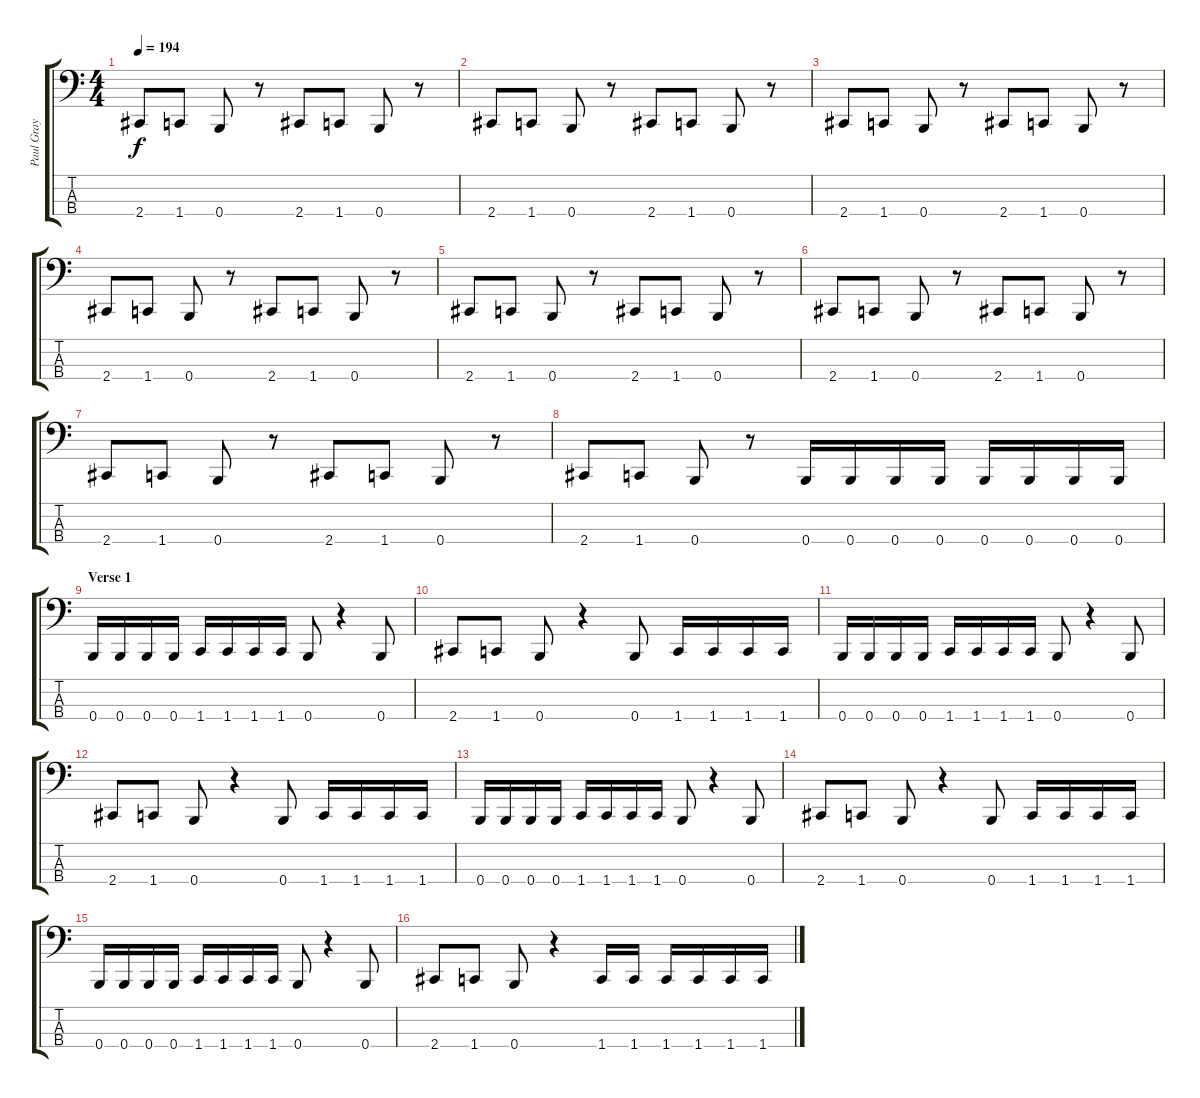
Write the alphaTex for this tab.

\track ("Paul Gray" "Paul Gray") {instrument electricbasspick}
\staff {score tabs}
\tuning (E2 B1 Gb1 B0) {hide}
\ts (4 4)
\tempo 194
\clef f4
\ks c
2.4.8{dy f} 1.4.8 0.4.8 r.8 2.4.8 1.4.8 0.4.8 r.8 |
2.4.8 1.4.8 0.4.8 r.8 2.4.8 1.4.8 0.4.8 r.8 |
2.4.8 1.4.8 0.4.8 r.8 2.4.8 1.4.8 0.4.8 r.8 |
2.4.8 1.4.8 0.4.8 r.8 2.4.8 1.4.8 0.4.8 r.8 |
2.4.8 1.4.8 0.4.8 r.8 2.4.8 1.4.8 0.4.8 r.8 |
2.4.8 1.4.8 0.4.8 r.8 2.4.8 1.4.8 0.4.8 r.8 |
2.4.8 1.4.8 0.4.8 r.8 2.4.8 1.4.8 0.4.8 r.8 |
2.4.8 1.4.8 0.4.8 r.8 0.4.16 0.4.16 0.4.16 0.4.16 0.4.16 0.4.16 0.4.16 0.4.16 |
\section ("" "Verse 1")
0.4.16 0.4.16 0.4.16 0.4.16 1.4.16 1.4.16 1.4.16 1.4.16 0.4.8 r.4 0.4.8 |
2.4.8 1.4.8 0.4.8 r.4 0.4.8 1.4.16 1.4.16 1.4.16 1.4.16 |
0.4.16 0.4.16 0.4.16 0.4.16 1.4.16 1.4.16 1.4.16 1.4.16 0.4.8 r.4 0.4.8 |
2.4.8 1.4.8 0.4.8 r.4 0.4.8 1.4.16 1.4.16 1.4.16 1.4.16 |
0.4.16 0.4.16 0.4.16 0.4.16 1.4.16 1.4.16 1.4.16 1.4.16 0.4.8 r.4 0.4.8 |
2.4.8 1.4.8 0.4.8 r.4 0.4.8 1.4.16 1.4.16 1.4.16 1.4.16 |
0.4.16 0.4.16 0.4.16 0.4.16 1.4.16 1.4.16 1.4.16 1.4.16 0.4.8 r.4 0.4.8 |
2.4.8 1.4.8 0.4.8 r.4 1.4.16 1.4.16 1.4.16 1.4.16 1.4.16 1.4.16
